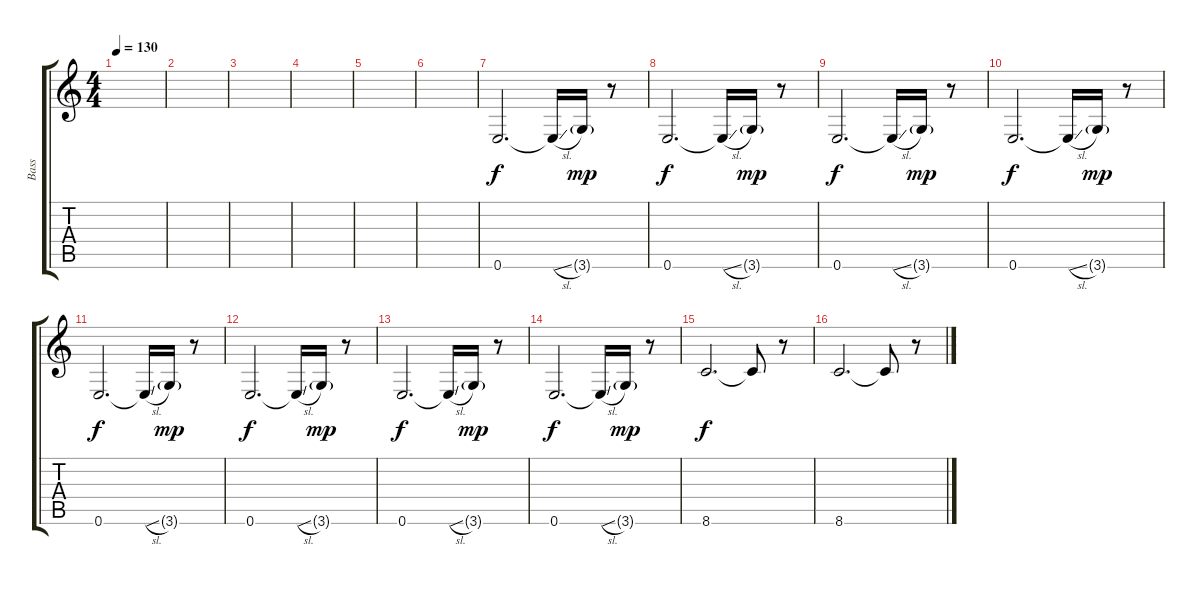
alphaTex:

\track ("Bass" "Bass") {instrument electricbassfinger}
\staff {score tabs}
\tuning (E4 B3 G3 D3 A2 E2) {hide}
\ts (4 4)
\tempo 130
\clef g2
\ks c
|
|
|
|
|
|
0.6.2{d} 0.6{sl t}.16 3.6{g}.16{dy mp} r.8 |
0.6.2{d dy f} 0.6{sl t}.16 3.6{g}.16{dy mp} r.8 |
0.6.2{d dy f} 0.6{sl t}.16 3.6{g}.16{dy mp} r.8 |
0.6.2{d dy f} 0.6{sl t}.16 3.6{g}.16{dy mp} r.8 |
0.6.2{d dy f} 0.6{sl t}.16 3.6{g}.16{dy mp} r.8 |
0.6.2{d dy f} 0.6{sl t}.16 3.6{g}.16{dy mp} r.8 |
0.6.2{d dy f} 0.6{sl t}.16 3.6{g}.16{dy mp} r.8 |
0.6.2{d dy f} 0.6{sl t}.16 3.6{g}.16{dy mp} r.8 |
8.6.2{d dy f} 8.6{t}.8 r.8 |
8.6.2{d} 8.6{t}.8 r.8
